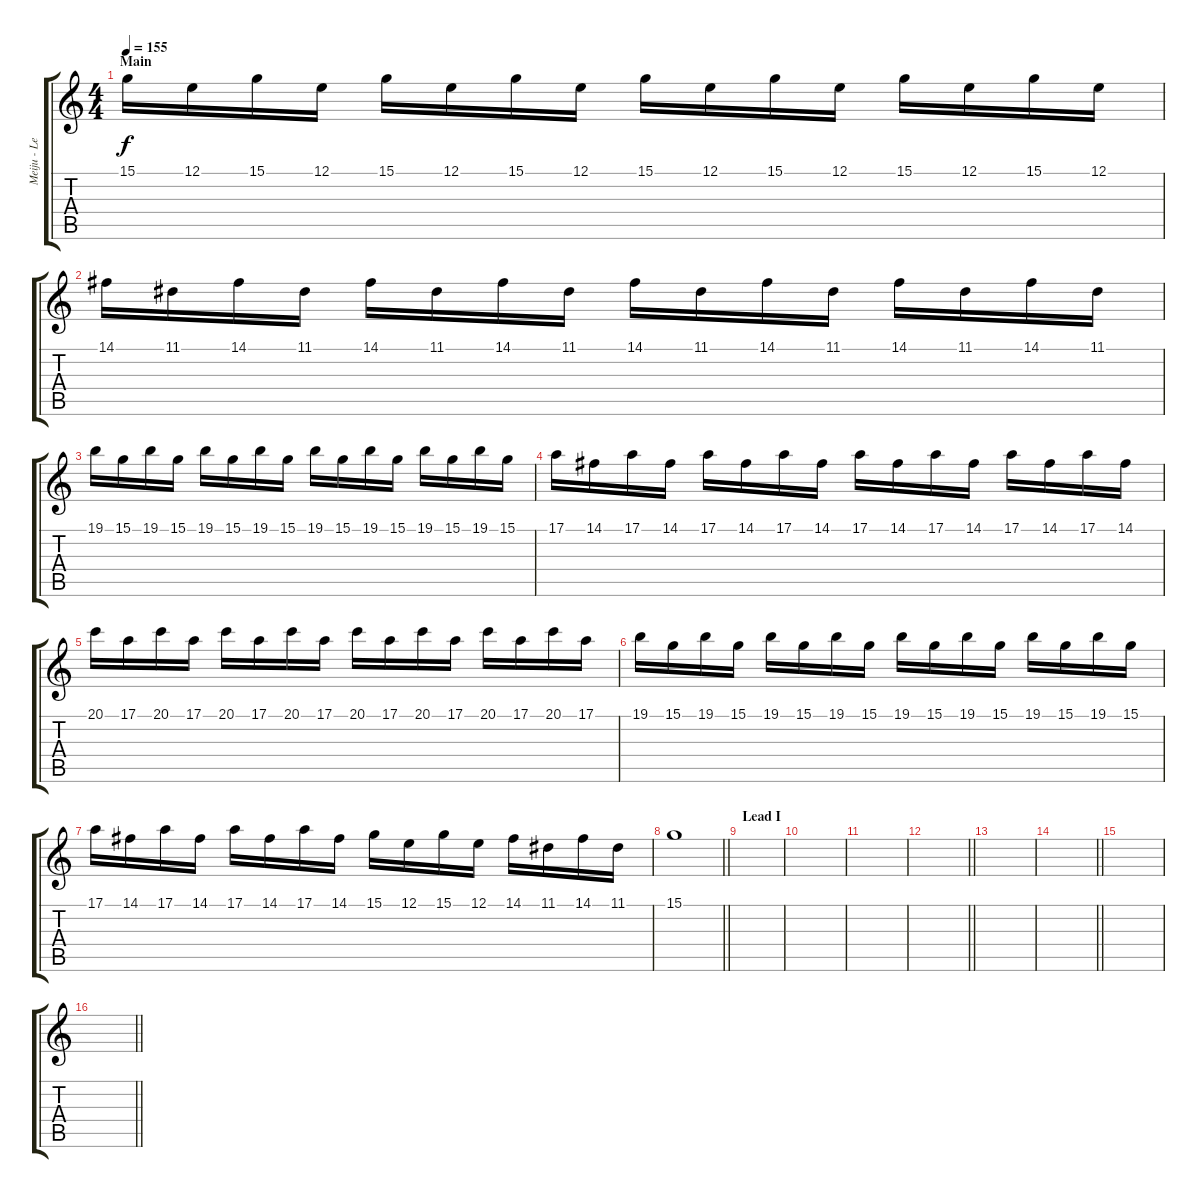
\track ("Meiju - Lead" "Meiju - Le") {instrument synthstrings1}
\staff {score tabs}
\tuning (E4 B3 G3 D3 A2 E2) {hide}
\ts (4 4)
\section ("" "Main")
\tempo 155
\clef g2
\ks c
15.1.16{dy f instrument stringensemble1} 12.1.16 15.1.16 12.1.16 15.1.16 12.1.16 15.1.16 12.1.16 15.1.16 12.1.16 15.1.16 12.1.16 15.1.16 12.1.16 15.1.16 12.1.16 |
14.1.16 11.1.16 14.1.16 11.1.16 14.1.16 11.1.16 14.1.16 11.1.16 14.1.16 11.1.16 14.1.16 11.1.16 14.1.16 11.1.16 14.1.16 11.1.16 |
19.1.16 15.1.16 19.1.16 15.1.16 19.1.16 15.1.16 19.1.16 15.1.16 19.1.16 15.1.16 19.1.16 15.1.16 19.1.16 15.1.16 19.1.16 15.1.16 |
17.1.16 14.1.16 17.1.16 14.1.16 17.1.16 14.1.16 17.1.16 14.1.16 17.1.16 14.1.16 17.1.16 14.1.16 17.1.16 14.1.16 17.1.16 14.1.16 |
20.1.16 17.1.16 20.1.16 17.1.16 20.1.16 17.1.16 20.1.16 17.1.16 20.1.16 17.1.16 20.1.16 17.1.16 20.1.16 17.1.16 20.1.16 17.1.16 |
19.1.16 15.1.16 19.1.16 15.1.16 19.1.16 15.1.16 19.1.16 15.1.16 19.1.16 15.1.16 19.1.16 15.1.16 19.1.16 15.1.16 19.1.16 15.1.16 |
17.1.16 14.1.16 17.1.16 14.1.16 17.1.16 14.1.16 17.1.16 14.1.16 15.1.16 12.1.16 15.1.16 12.1.16 14.1.16 11.1.16 14.1.16 11.1.16 |
\barLineRight lightlight
15.1.1 |
\section ("" "Lead I")
|
|
|
\barLineRight lightlight
|
\section ("" "")
|
\barLineRight lightlight
|
|
\barLineRight lightlight
